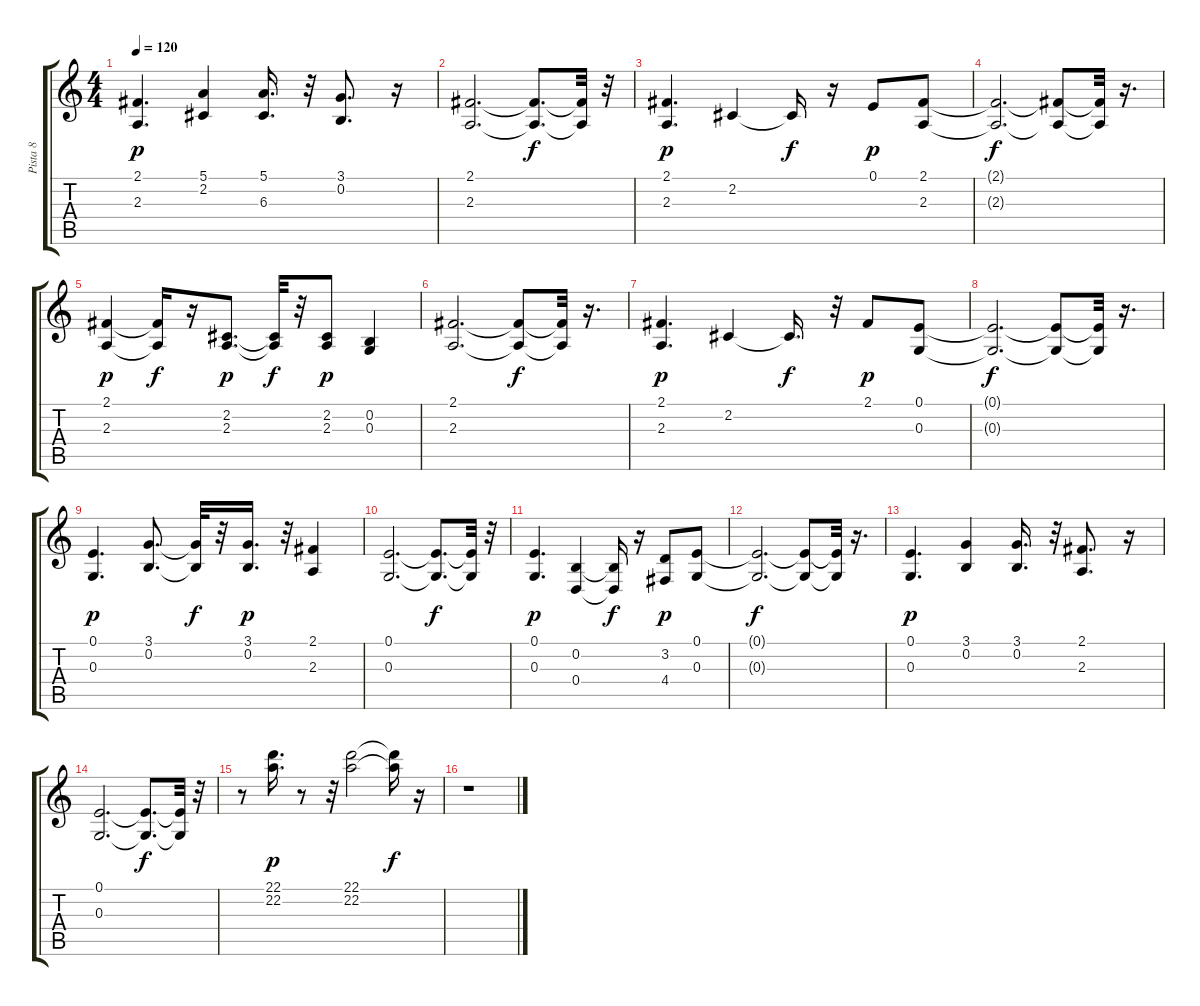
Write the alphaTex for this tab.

\track ("Pista 8" "Pista 8") {instrument pad3polysynth}
\staff {score tabs}
\tuning (E4 B3 G3 D3 A2 E2) {hide}
\ts (4 4)
\tempo 120
\clef g2
\ks c
(2.1 2.3).4{d dy p} (5.1 2.2).4 (5.1 6.3).16{d} r.32 (3.1 0.2).8{d} r.16 |
(2.1 2.3).2{d} (2.1{t} 2.3{t}).8{d dy f} (2.1{t} 2.3{t}).32 r.32 |
(2.1 2.3).4{d dy p} 2.2.4 2.2{t}.16{dy f} r.16 0.1.8{dy p} (2.1 2.3).8 |
(2.1{t} 2.3{t}).2{d dy f} (2.1{t} 2.3{t}).8 (2.1{t} 2.3{t}).32 r.16{d} |
(2.1 2.3).4{dy p} (2.1{t} 2.3{t}).16{dy f} r.16 (2.2 2.3).8{d dy p} (2.2{t} 2.3{t}).32{dy f} r.32 (2.2 2.3).8{dy p} (0.2 0.3).4 |
(2.1 2.3).2{d} (2.1{t} 2.3{t}).8{dy f} (2.1{t} 2.3{t}).32 r.16{d} |
(2.1 2.3).4{d dy p} 2.2.4 2.2{t}.16{d dy f} r.32 2.1.8{dy p} (0.1 0.3).8 |
(0.1{t} 0.3{t}).2{d dy f} (0.1{t} 0.3{t}).8 (0.1{t} 0.3{t}).32 r.16{d} |
(0.1 0.3).4{d dy p} (3.1 0.2).8{d} (3.1{t} 0.2{t}).32{dy f} r.32 (3.1 0.2).16{d dy p} r.32 (2.1 2.3).4 |
(0.1 0.3).2{d} (0.1{t} 0.3{t}).8{d dy f} (0.1{t} 0.3{t}).32 r.32 |
(0.1 0.3).4{d dy p} (0.2 0.4).4 (0.2{t} 0.4{t}).16{dy f} r.16 (3.2 4.4).8{dy p} (0.1 0.3).8 |
(0.1{t} 0.3{t}).2{d dy f} (0.1{t} 0.3{t}).8 (0.1{t} 0.3{t}).32 r.16{d} |
(0.1 0.3).4{d dy p} (3.1 0.2).4 (3.1 0.2).16{d} r.32 (2.1 2.3).8{d} r.16 |
(0.1 0.3).2{d} (0.1{t} 0.3{t}).8{d dy f} (0.1{t} 0.3{t}).32 r.32 |
r.8 (22.1 22.2).16{d dy p} r.8 r.32 (22.1 22.2).2 (22.1{t} 22.2{t}).16{dy f} r.16 |
r.1
